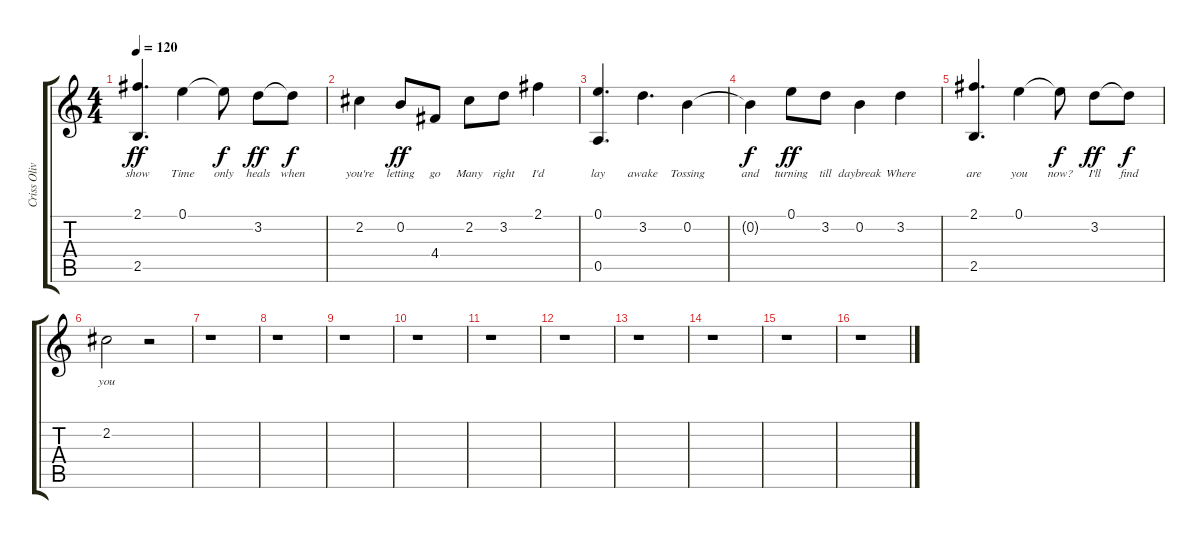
\track ("Criss Oliva 1" "Criss Oliv") {instrument acousticguitarnylon}
\staff {score tabs}
\tuning (E4 B3 G3 D3 A2 E2) {hide}
\ts (4 4)
\tempo 120
\clef g2
\ks c
(2.1 2.5).4{d lyrics (0 "show") lyrics (1 "") lyrics (2 "") lyrics (3 "") lyrics (4 "") dy ff} 0.1.4{lyrics (0 "Time") lyrics (1 "") lyrics (2 "") lyrics (3 "") lyrics (4 "")} 0.1{t}.8{lyrics (0 "only") lyrics (1 "") lyrics (2 "") lyrics (3 "") lyrics (4 "") dy f} 3.2.8{lyrics (0 "heals") lyrics (1 "") lyrics (2 "") lyrics (3 "") lyrics (4 "") dy ff} 3.2{t}.8{lyrics (0 "when") lyrics (1 "") lyrics (2 "") lyrics (3 "") lyrics (4 "") dy f} |
2.2.4{lyrics (0 "you're") lyrics (1 "") lyrics (2 "") lyrics (3 "") lyrics (4 "")} 0.2.8{lyrics (0 "letting") lyrics (1 "") lyrics (2 "") lyrics (3 "") lyrics (4 "") dy ff} 4.4.8{lyrics (0 "go") lyrics (1 "") lyrics (2 "") lyrics (3 "") lyrics (4 "")} 2.2.8{lyrics (0 "Many") lyrics (1 "") lyrics (2 "") lyrics (3 "") lyrics (4 "")} 3.2.8{lyrics (0 "right") lyrics (1 "") lyrics (2 "") lyrics (3 "") lyrics (4 "")} 2.1.4{lyrics (0 "I'd") lyrics (1 "") lyrics (2 "") lyrics (3 "") lyrics (4 "")} |
(0.1 0.5).4{d lyrics (0 "lay") lyrics (1 "") lyrics (2 "") lyrics (3 "") lyrics (4 "")} 3.2.4{d lyrics (0 "awake") lyrics (1 "") lyrics (2 "") lyrics (3 "") lyrics (4 "")} 0.2.4{lyrics (0 "Tossing") lyrics (1 "") lyrics (2 "") lyrics (3 "") lyrics (4 "")} |
0.2{t}.4{lyrics (0 "and") lyrics (1 "") lyrics (2 "") lyrics (3 "") lyrics (4 "") dy f} 0.1.8{lyrics (0 "turning") lyrics (1 "") lyrics (2 "") lyrics (3 "") lyrics (4 "") dy ff} 3.2.8{lyrics (0 "till") lyrics (1 "") lyrics (2 "") lyrics (3 "") lyrics (4 "")} 0.2.4{lyrics (0 "daybreak") lyrics (1 "") lyrics (2 "") lyrics (3 "") lyrics (4 "")} 3.2.4{lyrics (0 "Where") lyrics (1 "") lyrics (2 "") lyrics (3 "") lyrics (4 "")} |
(2.1 2.5).4{d lyrics (0 "are") lyrics (1 "") lyrics (2 "") lyrics (3 "") lyrics (4 "")} 0.1.4{lyrics (0 "you") lyrics (1 "") lyrics (2 "") lyrics (3 "") lyrics (4 "")} 0.1{t}.8{lyrics (0 "now?") lyrics (1 "") lyrics (2 "") lyrics (3 "") lyrics (4 "") dy f} 3.2.8{lyrics (0 "I'll") lyrics (1 "") lyrics (2 "") lyrics (3 "") lyrics (4 "") dy ff} 3.2{t}.8{lyrics (0 "find") lyrics (1 "") lyrics (2 "") lyrics (3 "") lyrics (4 "") dy f} |
2.2.2{lyrics (0 "you") lyrics (1 "") lyrics (2 "") lyrics (3 "") lyrics (4 "")} r.2 |
r.1 |
r.1 |
r.1 |
r.1 |
r.1 |
r.1 |
r.1 |
r.1 |
r.1 |
r.1
